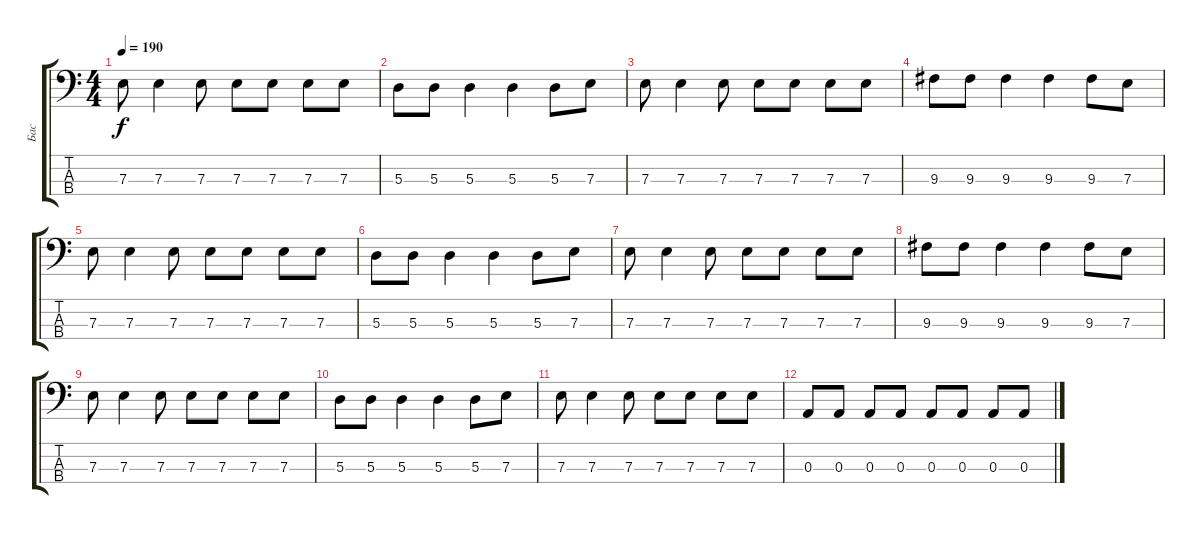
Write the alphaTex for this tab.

\track ("Бас" "Бас") {instrument electricbassfinger}
\staff {score tabs}
\tuning (G2 D2 A1 E1) {hide}
\ts (4 4)
\tempo 190
\clef f4
\ks c
7.3.8{dy f} 7.3.4 7.3.8 7.3.8 7.3.8 7.3.8 7.3.8 |
5.3.8 5.3.8 5.3.4 5.3.4 5.3.8 7.3.8 |
7.3.8 7.3.4 7.3.8 7.3.8 7.3.8 7.3.8 7.3.8 |
9.3.8 9.3.8 9.3.4 9.3.4 9.3.8 7.3.8 |
7.3.8 7.3.4 7.3.8 7.3.8 7.3.8 7.3.8 7.3.8 |
5.3.8 5.3.8 5.3.4 5.3.4 5.3.8 7.3.8 |
7.3.8 7.3.4 7.3.8 7.3.8 7.3.8 7.3.8 7.3.8 |
9.3.8 9.3.8 9.3.4 9.3.4 9.3.8 7.3.8 |
7.3.8 7.3.4 7.3.8 7.3.8 7.3.8 7.3.8 7.3.8 |
5.3.8 5.3.8 5.3.4 5.3.4 5.3.8 7.3.8 |
7.3.8 7.3.4 7.3.8 7.3.8 7.3.8 7.3.8 7.3.8 |
0.3.8 0.3.8 0.3.8 0.3.8 0.3.8 0.3.8 0.3.8 0.3.8
